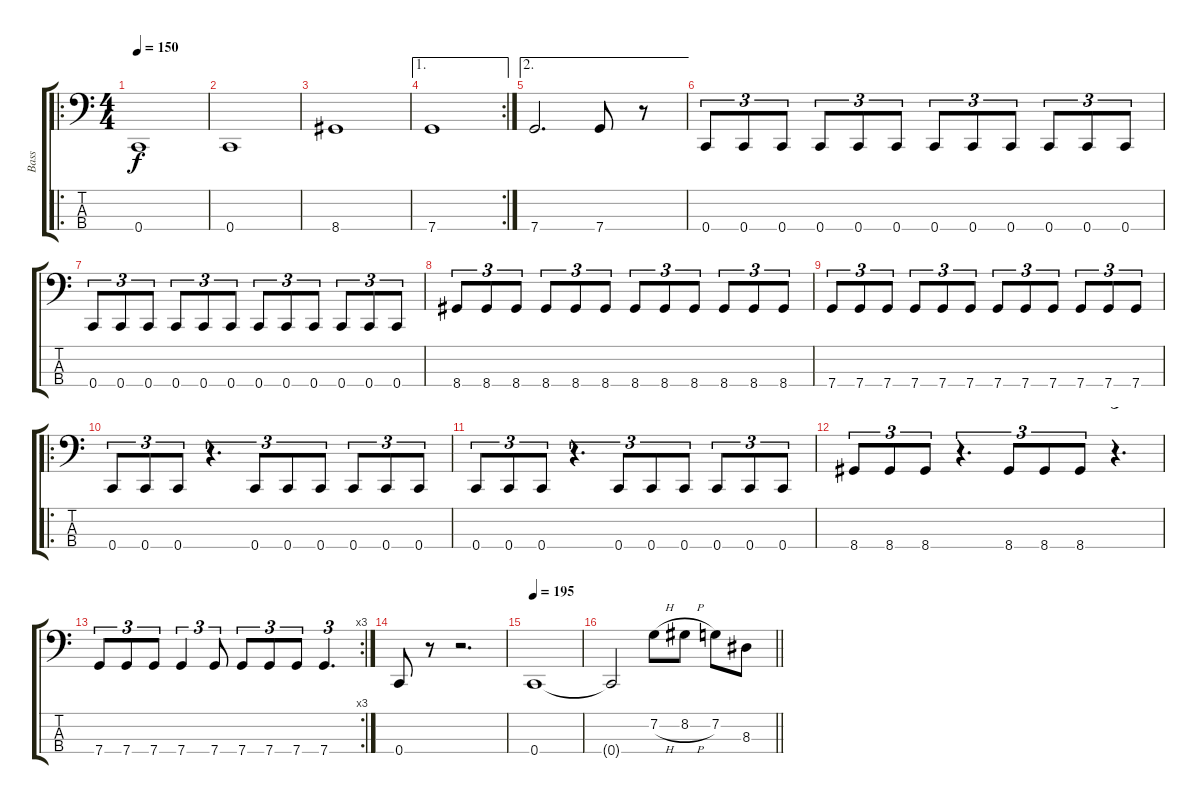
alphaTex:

\track ("Bass" "Bass") {instrument electricbasspick}
\staff {score tabs}
\tuning (F2 C2 G1 C1) {hide}
\ro
\ts (4 4)
\tempo 150
\clef f4
\ks c
0.4.1{dy f instrument electricbasspick} |
0.4.1 |
8.4.1 |
\ae 1
\rc 2
7.4.1 |
\ae 2
7.4.2{d} 7.4.8 r.8 |
0.4.8{tu (3 2)} 0.4.8{tu (3 2)} 0.4.8{tu (3 2)} 0.4.8{tu (3 2)} 0.4.8{tu (3 2)} 0.4.8{tu (3 2)} 0.4.8{tu (3 2)} 0.4.8{tu (3 2)} 0.4.8{tu (3 2)} 0.4.8{tu (3 2)} 0.4.8{tu (3 2)} 0.4.8{tu (3 2)} |
0.4.8{tu (3 2)} 0.4.8{tu (3 2)} 0.4.8{tu (3 2)} 0.4.8{tu (3 2)} 0.4.8{tu (3 2)} 0.4.8{tu (3 2)} 0.4.8{tu (3 2)} 0.4.8{tu (3 2)} 0.4.8{tu (3 2)} 0.4.8{tu (3 2)} 0.4.8{tu (3 2)} 0.4.8{tu (3 2)} |
8.4.8{tu (3 2)} 8.4.8{tu (3 2)} 8.4.8{tu (3 2)} 8.4.8{tu (3 2)} 8.4.8{tu (3 2)} 8.4.8{tu (3 2)} 8.4.8{tu (3 2)} 8.4.8{tu (3 2)} 8.4.8{tu (3 2)} 8.4.8{tu (3 2)} 8.4.8{tu (3 2)} 8.4.8{tu (3 2)} |
7.4.8{tu (3 2)} 7.4.8{tu (3 2)} 7.4.8{tu (3 2)} 7.4.8{tu (3 2)} 7.4.8{tu (3 2)} 7.4.8{tu (3 2)} 7.4.8{tu (3 2)} 7.4.8{tu (3 2)} 7.4.8{tu (3 2)} 7.4.8{tu (3 2)} 7.4.8{tu (3 2)} 7.4.8{tu (3 2)} |
\ro
0.4.8{tu (3 2)} 0.4.8{tu (3 2)} 0.4.8{tu (3 2)} r.4{d tu (3 2)} 0.4.8{tu (3 2)} 0.4.8{tu (3 2)} 0.4.8{tu (3 2)} 0.4.8{tu (3 2)} 0.4.8{tu (3 2)} 0.4.8{tu (3 2)} |
0.4.8{tu (3 2)} 0.4.8{tu (3 2)} 0.4.8{tu (3 2)} r.4{d tu (3 2)} 0.4.8{tu (3 2)} 0.4.8{tu (3 2)} 0.4.8{tu (3 2)} 0.4.8{tu (3 2)} 0.4.8{tu (3 2)} 0.4.8{tu (3 2)} |
8.4.8{tu (3 2)} 8.4.8{tu (3 2)} 8.4.8{tu (3 2)} r.4{d tu (3 2)} 8.4.8{tu (3 2)} 8.4.8{tu (3 2)} 8.4.8{tu (3 2)} r.4{d tu (3 2)} |
\rc 3
7.4.8{tu (3 2)} 7.4.8{tu (3 2)} 7.4.8{tu (3 2)} 7.4.4{tu (3 2)} 7.4.8{tu (3 2)} 7.4.8{tu (3 2)} 7.4.8{tu (3 2)} 7.4.8{tu (3 2)} 7.4.4{d tu (3 2)} |
0.4.8 r.8 r.2{d} |
\tempo 195
0.4.1 |
\barLineRight lightlight
0.4{t}.2 7.2{h}.8 8.2{h}.8 7.2.8 8.3.8
